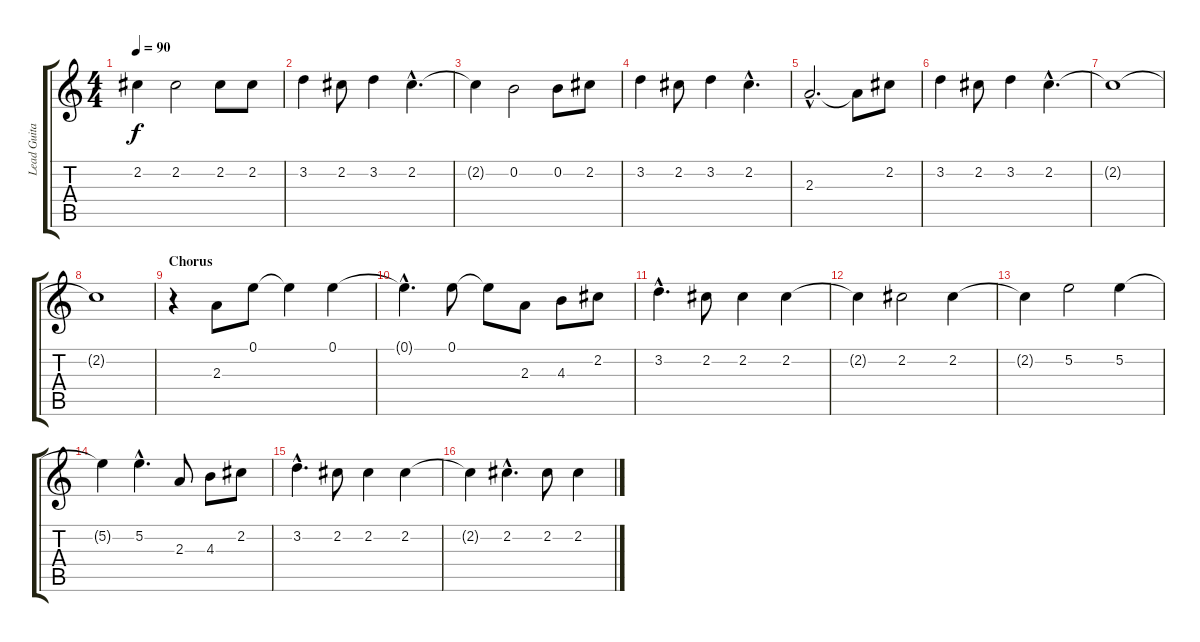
\track ("Lead Guitar" "Lead Guita") {instrument electricguitarjazz}
\staff {score tabs}
\tuning (E4 B3 G3 D3 A2 E2) {hide}
\ts (4 4)
\tempo 90
\clef g2
\ks c
2.2{t}.4{dy f} 2.2.2 2.2.8 2.2.8 |
3.2.4 2.2.8 3.2.4 2.2{hac}.4{d} |
2.2{t}.4 0.2.2 0.2.8 2.2.8 |
3.2.4 2.2.8 3.2.4 2.2{hac}.4{d} |
2.3{hac}.2{d} 2.3{t}.8 2.2.8 |
3.2.4 2.2.8 3.2.4 2.2{hac}.4{d} |
2.2{t}.1 |
2.2{t}.1 |
\section ("" "Chorus")
r.4 2.3.8 0.1.8 0.1{t}.4 0.1.4 |
0.1{hac t}.4{d} 0.1.8 0.1{t}.8 2.3.8 4.3.8 2.2.8 |
3.2{hac}.4{d} 2.2.8 2.2.4 2.2.4 |
2.2{t}.4 2.2.2 2.2.4 |
2.2{t}.4 5.2.2 5.2.4 |
5.2{t}.4 5.2{hac}.4{d} 2.3.8 4.3.8 2.2.8 |
3.2{hac}.4{d} 2.2.8 2.2.4 2.2.4 |
2.2{t}.4 2.2{hac}.4{d} 2.2.8 2.2.4
